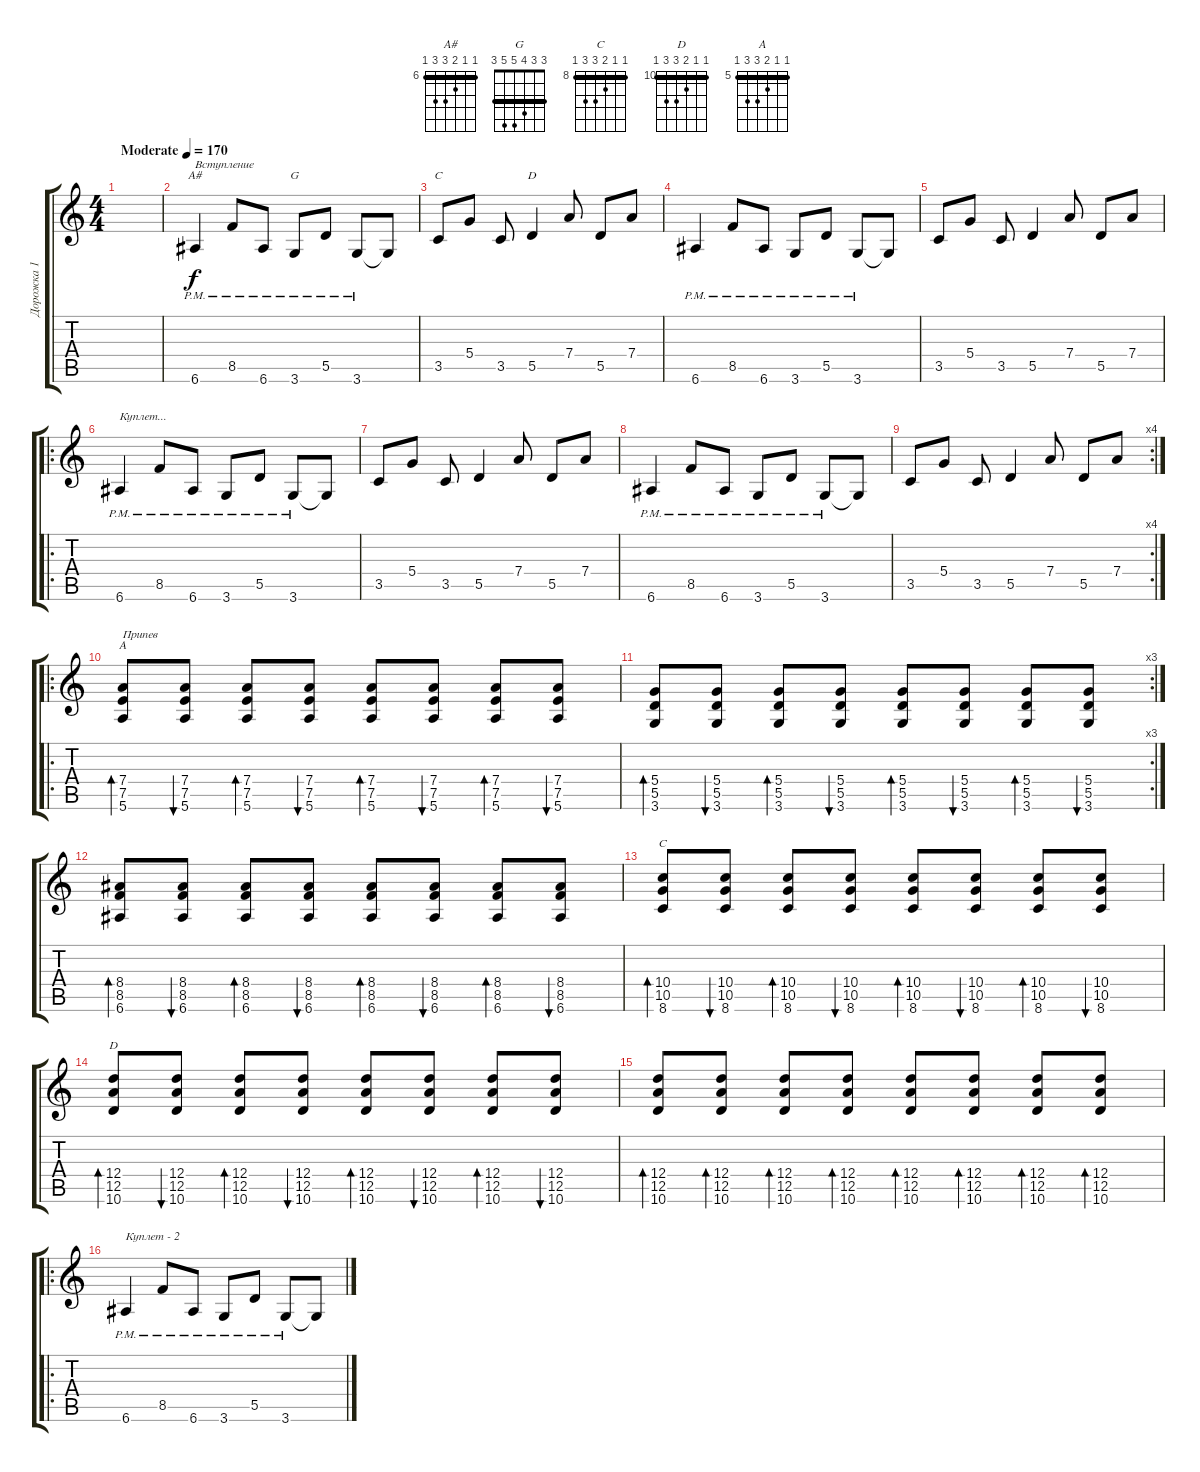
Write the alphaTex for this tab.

\track ("Дорожка 1" "Дорожка 1") {instrument distortionguitar}
\staff {score tabs}
\tuning (E4 B3 G3 D3 A2 E2) {hide}
\chord ("A#" 6 6 7 8 8 6) {firstfret 6 barre 6}
\chord ("G" 3 3 4 5 5 3) {barre 3}
\chord ("C" 3 5 5 5 3 x) {barre 3}
\chord ("D" 5 7 7 7 5 x) {firstfret 5 barre 5}
\chord ("A" 5 5 6 7 7 5) {firstfret 5 barre 5}
\chord ("C" 8 8 9 10 10 8) {firstfret 8 barre 8}
\chord ("D" 10 10 11 12 12 10) {firstfret 10 barre 10}
\ts (4 4)
\tempo (170 "Moderate")
\clef g2
\ks c
|
6.6{pm}.4{ch "A#" txt "Вступление"} 8.5{pm}.8 6.6{pm}.8 3.6{pm}.8{ch "G"} 5.5{pm}.8 3.6{pm}.8 3.6{t}.8 |
3.5.8{ch "C"} 5.4.8 3.5.8 5.5.4{ch "D"} 7.4.8 5.5.8 7.4.8 |
6.6{pm}.4 8.5{pm}.8 6.6{pm}.8 3.6{pm}.8 5.5{pm}.8 3.6{pm}.8 3.6{t}.8 |
3.5.8 5.4.8 3.5.8 5.5.4 7.4.8 5.5.8 7.4.8 |
\ro
6.6{pm}.4{txt "Куплет..."} 8.5{pm}.8 6.6{pm}.8 3.6{pm}.8 5.5{pm}.8 3.6{pm}.8 3.6{t}.8 |
3.5.8 5.4.8 3.5.8 5.5.4 7.4.8 5.5.8 7.4.8 |
6.6{pm}.4 8.5{pm}.8 6.6{pm}.8 3.6{pm}.8 5.5{pm}.8 3.6{pm}.8 3.6{t}.8 |
\rc 4
3.5.8 5.4.8 3.5.8 5.5.4 7.4.8 5.5.8 7.4.8 |
\ro
(7.4 7.5 5.6).8{bd 60 ch "A" txt "Припев"} (7.4 7.5 5.6).8{bu 60} (7.4 7.5 5.6).8{bd 60} (7.4 7.5 5.6).8{bu 60} (7.4 7.5 5.6).8{bd 60} (7.4 7.5 5.6).8{bu 60} (7.4 7.5 5.6).8{bd 60} (7.4 7.5 5.6).8{bu 60} |
\rc 3
(5.4 5.5 3.6).8{bd 60} (5.4 5.5 3.6).8{bu 60} (5.4 5.5 3.6).8{bd 60} (5.4 5.5 3.6).8{bu 60} (5.4 5.5 3.6).8{bd 60} (5.4 5.5 3.6).8{bu 60} (5.4 5.5 3.6).8{bd 60} (5.4 5.5 3.6).8{bu 60} |
(8.4 8.5 6.6).8{bd 60} (8.4 8.5 6.6).8{bu 60} (8.4 8.5 6.6).8{bd 60} (8.4 8.5 6.6).8{bu 60} (8.4 8.5 6.6).8{bd 60} (8.4 8.5 6.6).8{bu 60} (8.4 8.5 6.6).8{bd 60} (8.4 8.5 6.6).8{bu 60} |
(10.4 10.5 8.6).8{bd 60 ch "C"} (10.4 10.5 8.6).8{bu 60} (10.4 10.5 8.6).8{bd 60} (10.4 10.5 8.6).8{bu 60} (10.4 10.5 8.6).8{bd 60} (10.4 10.5 8.6).8{bu 60} (10.4 10.5 8.6).8{bd 60} (10.4 10.5 8.6).8{bu 60} |
(12.4 12.5 10.6).8{bd 60 ch "D"} (12.4 12.5 10.6).8{bu 60} (12.4 12.5 10.6).8{bd 60} (12.4 12.5 10.6).8{bu 60} (12.4 12.5 10.6).8{bd 60} (12.4 12.5 10.6).8{bu 60} (12.4 12.5 10.6).8{bd 60} (12.4 12.5 10.6).8{bu 60} |
(12.4 12.5 10.6).8{bd 60} (12.4 12.5 10.6).8{bd 60} (12.4 12.5 10.6).8{bd 60} (12.4 12.5 10.6).8{bd 60} (12.4 12.5 10.6).8{bd 60} (12.4 12.5 10.6).8{bd 60} (12.4 12.5 10.6).8{bd 60} (12.4 12.5 10.6).8{bd 60} |
\ro
6.6{pm}.4{txt "Куплет - 2"} 8.5{pm}.8 6.6{pm}.8 3.6{pm}.8 5.5{pm}.8 3.6{pm}.8 3.6{t}.8
